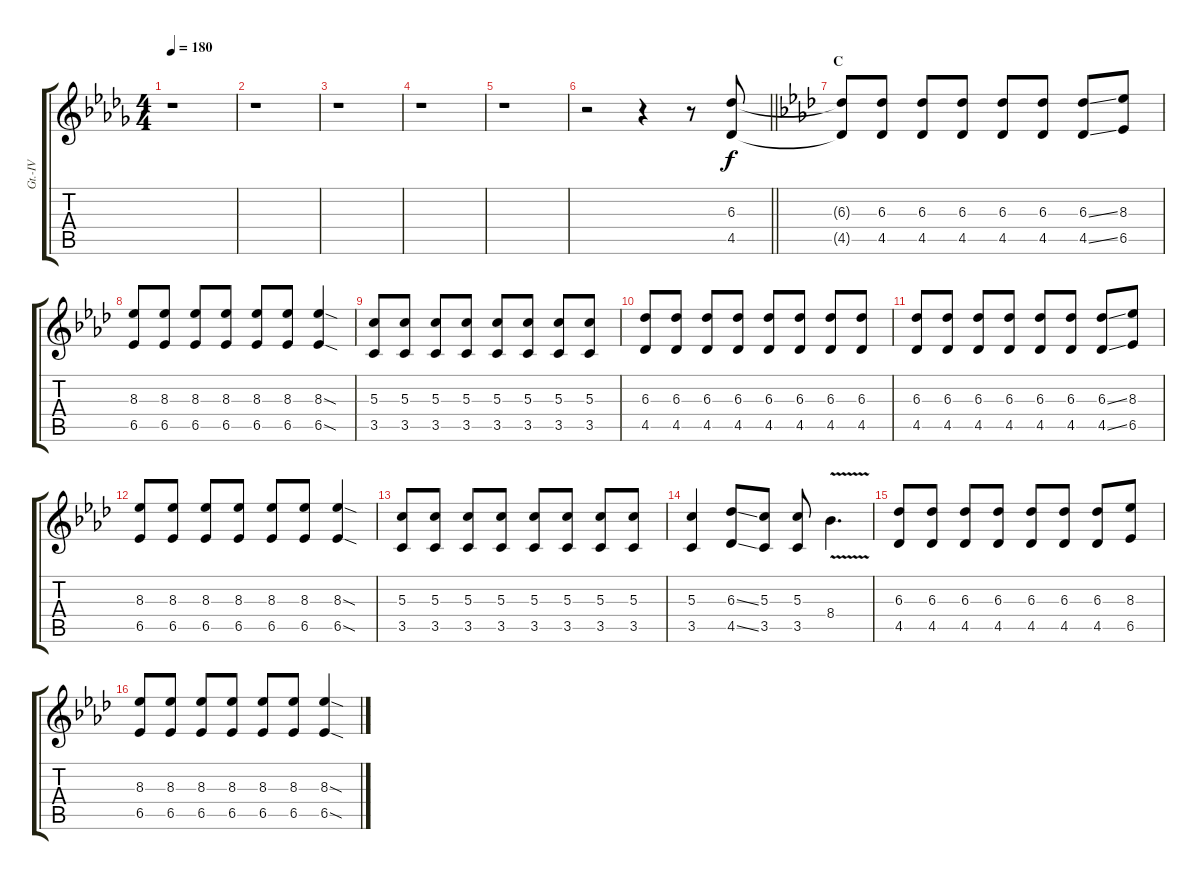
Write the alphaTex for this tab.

\track ("Gt.-IV" "Gt.-IV") {instrument distortionguitar}
\staff {score tabs}
\tuning (E4 B3 G3 D3 A2 E2) {hide}
\ts (4 4)
\tempo 180
\clef g2
\ks db
r.1{dy f} |
r.1 |
r.1 |
r.1 |
r.1 |
\barLineRight lightlight
r.2 r.4 r.8 (6.3 4.5).8 |
\section ("" "C")
\ks ab
(6.3{t} 4.5{t}).8 (6.3 4.5).8 (6.3 4.5).8 (6.3 4.5).8 (6.3 4.5).8 (6.3 4.5).8 (6.3{ss} 4.5{ss}).8 (8.3 6.5).8 |
(8.3 6.5).8 (8.3 6.5).8 (8.3 6.5).8 (8.3 6.5).8 (8.3 6.5).8 (8.3 6.5).8 (8.3{sod} 6.5{sod}).4 |
(5.3 3.5).8 (5.3 3.5).8 (5.3 3.5).8 (5.3 3.5).8 (5.3 3.5).8 (5.3 3.5).8 (5.3 3.5).8 (5.3 3.5).8 |
(6.3 4.5).8 (6.3 4.5).8 (6.3 4.5).8 (6.3 4.5).8 (6.3 4.5).8 (6.3 4.5).8 (6.3 4.5).8 (6.3 4.5).8 |
(6.3 4.5).8 (6.3 4.5).8 (6.3 4.5).8 (6.3 4.5).8 (6.3 4.5).8 (6.3 4.5).8 (6.3{ss} 4.5{ss}).8 (8.3 6.5).8 |
(8.3 6.5).8 (8.3 6.5).8 (8.3 6.5).8 (8.3 6.5).8 (8.3 6.5).8 (8.3 6.5).8 (8.3{sod} 6.5{sod}).4 |
(5.3 3.5).8 (5.3 3.5).8 (5.3 3.5).8 (5.3 3.5).8 (5.3 3.5).8 (5.3 3.5).8 (5.3 3.5).8 (5.3 3.5).8 |
(5.3 3.5).4 (6.3{ss} 4.5{ss}).8 (5.3 3.5).8 (5.3 3.5).8 8.4{v}.4{d} |
(6.3 4.5).8 (6.3 4.5).8 (6.3 4.5).8 (6.3 4.5).8 (6.3 4.5).8 (6.3 4.5).8 (6.3 4.5).8 (8.3 6.5).8 |
(8.3 6.5).8 (8.3 6.5).8 (8.3 6.5).8 (8.3 6.5).8 (8.3 6.5).8 (8.3 6.5).8 (8.3{sod} 6.5{sod}).4
